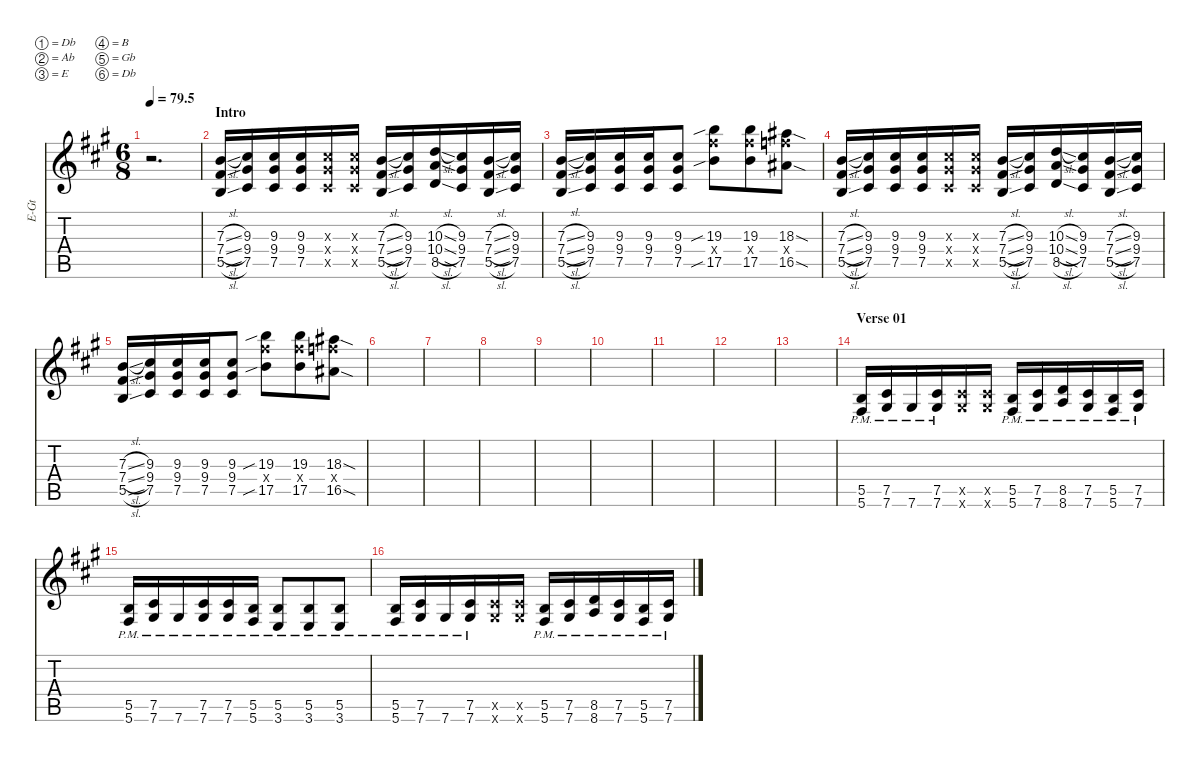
\defaultSystemsLayout 4
\hideDynamics
\bracketExtendMode nobrackets
\otherSystemsTrackNameOrientation horizontal
\track ("Guitar1" "E-Gt") {instrument overdrivenguitar}
\staff {score tabs}
\tuning (Db4 Ab3 E3 B2 Gb2 Db2)
\ts (6 8)
\tempo
79.5
\accidentals auto
\clef g2
\ottava regular
\simile none
\ks a
r.2{d dy f instrument overdrivenguitar beam Down} |
\section ("" "Intro")
(5.5{sl acc forcenatural} 7.4{sl acc #} 7.3{sl acc forcenatural}).16{beam Up} (7.5{acc #} 9.4{acc #} 9.3{acc #}).16{beam Up} (7.5{acc #} 9.4{acc #} 9.3{acc #}).16{beam Up} (7.5{acc #} 9.4{acc #} 9.3{acc #}).16{beam Up} (7.5{x acc #} 9.4{x acc #} 9.3{x acc #}).16{dy p beam Up} (7.5{x acc #} 9.4{x acc #} 9.3{x acc #}).16{beam Up} (5.5{sl acc forcenatural} 7.4{sl acc #} 7.3{sl acc forcenatural}).16{dy f beam Up} (7.5{acc #} 9.4{acc #} 9.3{acc #}).16{beam Up} (8.5{sl acc forcenatural} 10.4{sl acc forcenatural} 10.3{sl acc forcenatural}).16{beam Up} (7.5{acc #} 9.4{acc #} 9.3{acc #}).16{beam Up} (5.5{sl acc forcenatural} 7.4{sl acc #} 7.3{sl acc forcenatural}).16{beam Up} (7.5{acc #} 9.4{acc #} 9.3{acc #}).16{beam Up} |
(5.5{sl acc forcenatural} 7.4{sl acc #} 7.3{sl acc forcenatural}).16{beam Up} (7.5{acc #} 9.4{acc #} 9.3{acc #}).16{beam Up} (7.5{acc #} 9.4{acc #} 9.3{acc #}).16{beam Up} (7.5{acc #} 9.4{acc #} 9.3{acc #}).16{beam Up} (7.5{acc #} 9.4{acc #} 9.3{acc #}).8{beam Up} (17.5{sib acc forcenatural} 19.3{sib acc forcenatural} 19.4{x acc #}).8{beam Down} (19.3{acc forcenatural} 17.5{acc forcenatural} 19.4{x acc #}).8{beam Down} (18.3{sod acc #} 16.5{sod acc #} 18.4{x acc forcenatural}).8{beam Down} |
(5.5{sl acc forcenatural} 7.4{sl acc #} 7.3{sl acc forcenatural}).16{beam Up} (7.5{acc #} 9.4{acc #} 9.3{acc #}).16{beam Up} (7.5{acc #} 9.4{acc #} 9.3{acc #}).16{beam Up} (7.5{acc #} 9.4{acc #} 9.3{acc #}).16{beam Up} (7.5{x acc #} 9.4{x acc #} 9.3{x acc #}).16{dy p beam Up} (7.5{x acc #} 9.4{x acc #} 9.3{x acc #}).16{beam Up} (5.5{sl acc forcenatural} 7.4{sl acc #} 7.3{sl acc forcenatural}).16{dy f beam Up} (7.5{acc #} 9.4{acc #} 9.3{acc #}).16{beam Up} (8.5{sl acc forcenatural} 10.4{sl acc forcenatural} 10.3{sl acc forcenatural}).16{beam Up} (7.5{acc #} 9.4{acc #} 9.3{acc #}).16{beam Up} (5.5{sl acc forcenatural} 7.4{sl acc #} 7.3{sl acc forcenatural}).16{beam Up} (7.5{acc #} 9.4{acc #} 9.3{acc #}).16{beam Up} |
(5.5{sl acc forcenatural} 7.4{sl acc #} 7.3{sl acc forcenatural}).16{beam Up} (7.5{acc #} 9.4{acc #} 9.3{acc #}).16{beam Up} (7.5{acc #} 9.4{acc #} 9.3{acc #}).16{beam Up} (7.5{acc #} 9.4{acc #} 9.3{acc #}).16{beam Up} (7.5{acc #} 9.4{acc #} 9.3{acc #}).8{beam Up} (17.5{sib acc forcenatural} 19.3{sib acc forcenatural} 19.4{x acc #}).8{beam Down} (19.3{acc forcenatural} 17.5{acc forcenatural} 19.4{x acc #}).8{beam Down} (18.3{sod acc #} 16.5{sod acc #} 18.4{x acc forcenatural}).8{beam Down} |
|
|
|
|
|
|
|
|
\section ("" "Verse 01")
(5.6{pm acc #} 5.5{pm acc forcenatural}).16{beam Up} (7.5{pm acc #} 7.6{pm acc #}).16{beam Up} 7.6{pm acc #}.16{beam Up} (7.6{pm acc #} 7.5{pm acc #}).16{beam Up} (7.6{x acc #} 7.5{x acc #}).16{dy p beam Up} (7.6{x acc #} 7.5{x acc #}).16{beam Up} (5.6{pm acc #} 5.5{pm acc forcenatural}).16{dy f beam Up} (7.6{pm acc #} 7.5{pm acc #}).16{beam Up} (8.5{pm acc forcenatural} 8.6{pm acc forcenatural}).16{beam Up} (7.6{pm acc #} 7.5{pm acc #}).16{beam Up} (5.6{pm acc #} 5.5{pm acc forcenatural}).16{beam Up} (7.5{pm acc #} 7.6{pm acc #}).16{beam Up} |
(5.6{pm acc #} 5.5{pm acc forcenatural}).16{beam Up} (7.5{pm acc #} 7.6{pm acc #}).16{beam Up} 7.6{pm acc #}.16{beam Up} (7.6{pm acc #} 7.5{pm acc #}).16{beam Up} (7.6{pm acc #} 7.5{pm acc #}).16{beam Up} (5.5{pm acc forcenatural} 5.6{pm acc #}).16{beam Up} (3.6{pm acc forcenatural} 5.5{pm acc forcenatural}).8{beam Up} (3.6{pm acc forcenatural} 5.5{pm acc forcenatural}).8{beam Up} (3.6{pm acc forcenatural} 5.5{pm acc forcenatural}).8{beam Up} |
(5.6{pm acc #} 5.5{pm acc forcenatural}).16{beam Up} (7.5{pm acc #} 7.6{pm acc #}).16{beam Up} 7.6{pm acc #}.16{beam Up} (7.6{pm acc #} 7.5{pm acc #}).16{beam Up} (7.6{x acc #} 7.5{x acc #}).16{dy p beam Up} (7.6{x acc #} 7.5{x acc #}).16{beam Up} (5.6{pm acc #} 5.5{pm acc forcenatural}).16{dy f beam Up} (7.6{pm acc #} 7.5{pm acc #}).16{beam Up} (8.5{pm acc forcenatural} 8.6{pm acc forcenatural}).16{beam Up} (7.6{pm acc #} 7.5{pm acc #}).16{beam Up} (5.6{pm acc #} 5.5{pm acc forcenatural}).16{beam Up} (7.5{pm acc #} 7.6{pm acc #}).16{beam Up}
